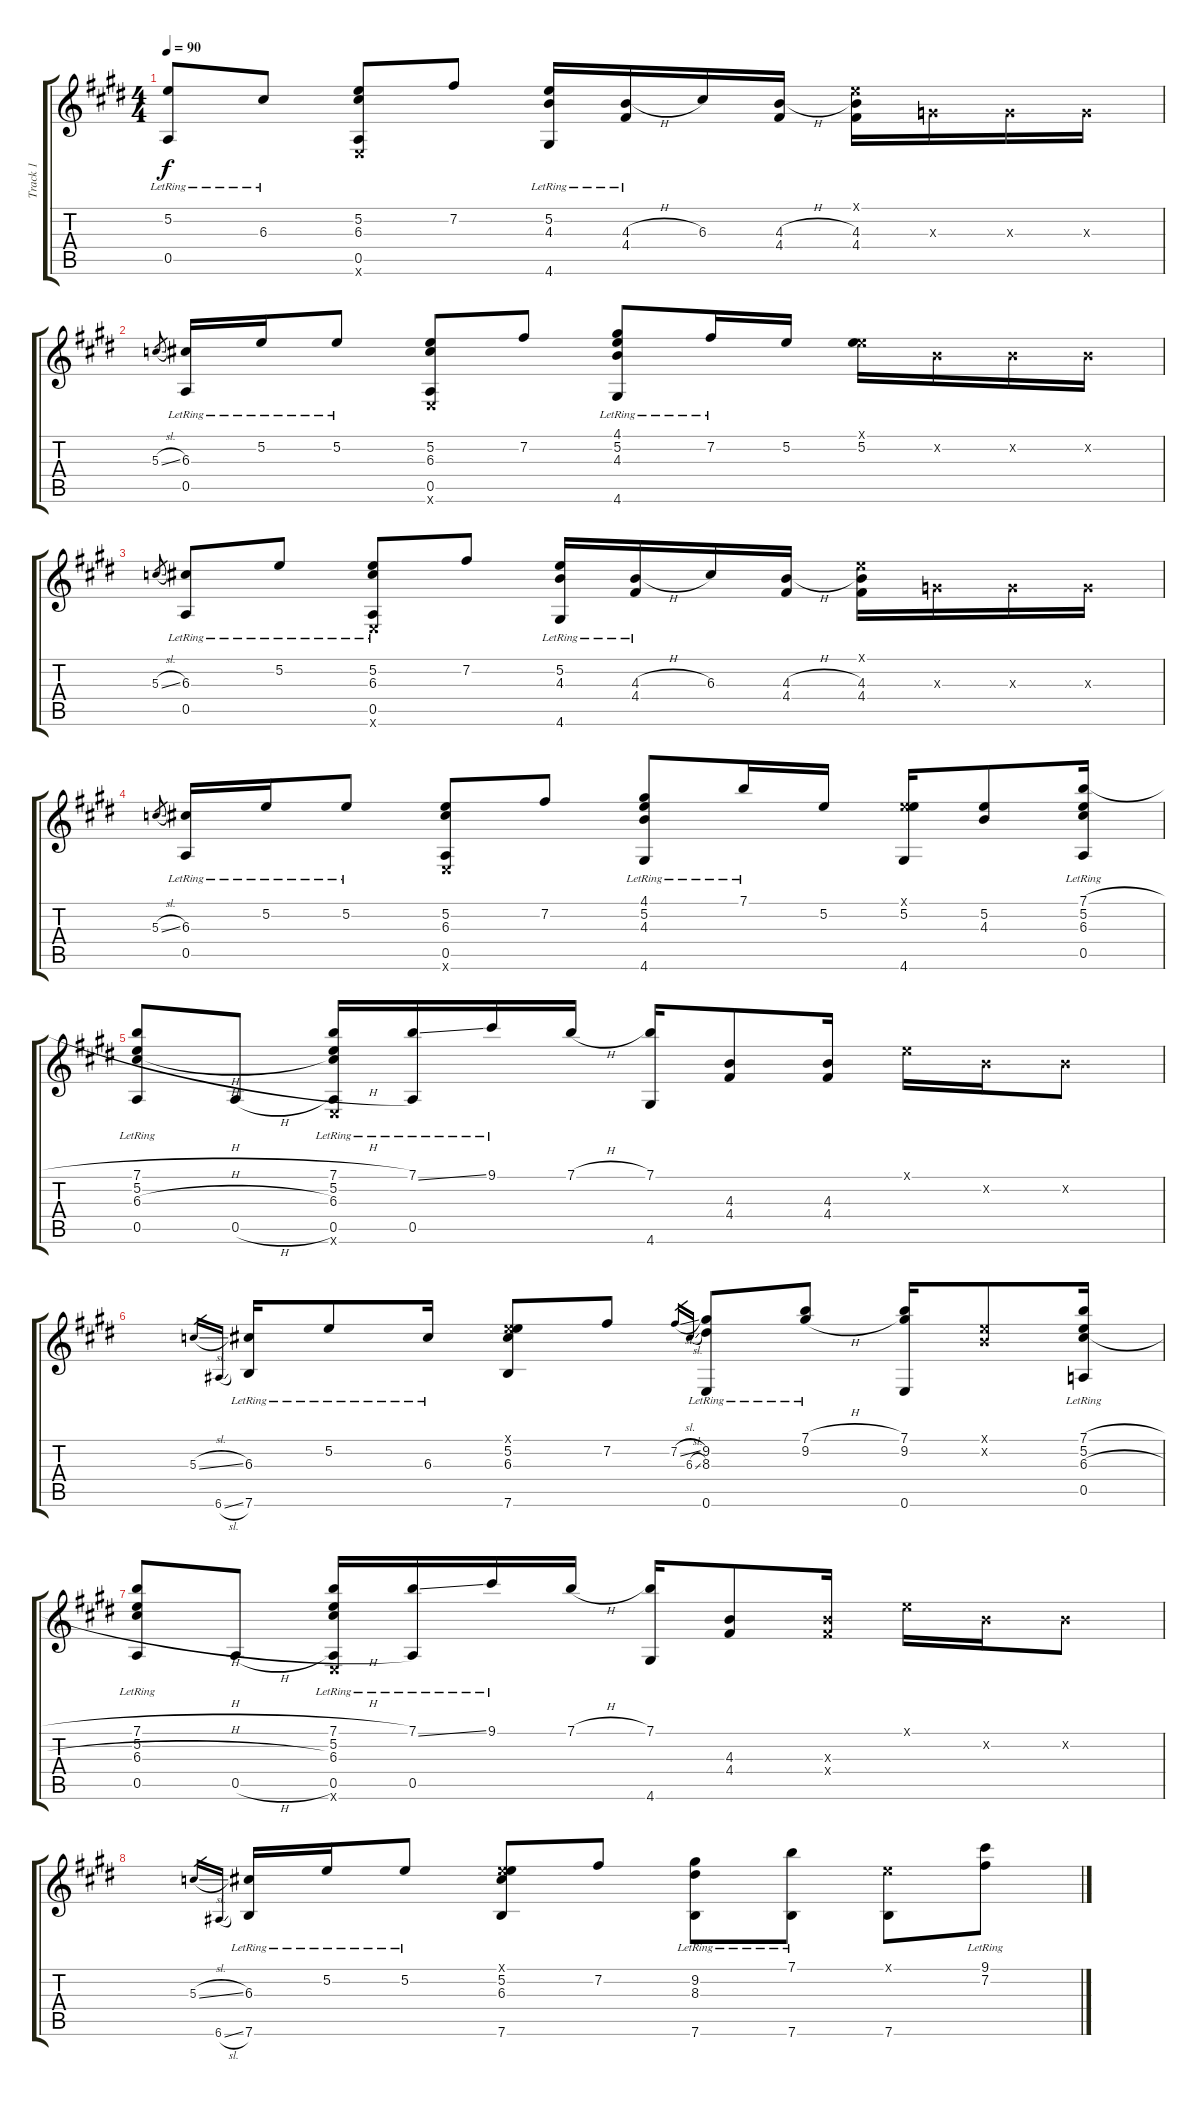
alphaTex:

\track ("Track 1" "Track 1") {instrument acousticguitarsteel}
\staff {score tabs}
\tuning (E4 B3 G3 D3 A2 E2) {hide}
\ts (4 4)
\tempo 90
\clef g2
\ks e
(5.2{lr} 0.5).8{dy f} 6.3{lr}.8 (5.2 6.3 0.5 0.6{x}).8 7.2.8 (5.2{lr} 4.3 4.6).16 (4.3{h lr} 4.4).16 6.3.16 (4.3{h} 4.4).16 (0.1{x} 4.3 4.4).16 0.3{x}.16 0.3{x}.16 0.3{x}.16 |
5.3{sl}.8{gr} (6.3{lr} 0.5).16 5.2{lr}.16 5.2{lr}.8 (5.2 6.3 0.5 0.6{x}).8 7.2.8 (4.1{lr} 5.2 4.3 4.6).8 7.2{lr}.16 5.2.16 (0.1{x} 5.2).16 0.2{x}.16 0.2{x}.16 0.2{x}.16 |
5.3{sl}.8{gr} (6.3{lr} 0.5).8 5.2{lr}.8 (5.2{lr} 6.3 0.5 0.6{x}).8 7.2.8 (5.2{lr} 4.3 4.6).16 (4.3{h lr} 4.4).16 6.3.16 (4.3{h} 4.4).16 (0.1{x} 4.3 4.4).16 0.3{x}.16 0.3{x}.16 0.3{x}.16 |
5.3{sl}.8{gr} (6.3{lr} 0.5).16 5.2{lr}.16 5.2{lr}.8 (5.2 6.3 0.5 0.6{x}).8 7.2.8 (4.1{lr} 5.2 4.3 4.6).8 7.1{lr}.16 5.2.16 (0.1{x} 5.2 4.6).16 (5.2 4.3).8 (7.1{h lr} 5.2 6.3 0.5).16 |
(7.1{h lr} 5.2 6.3{h} 0.5).8 0.5{h}.8 (7.1{h lr} 5.2 6.3 0.5 0.6{x}).16 (7.1{ss lr} 0.5).16 9.1{lr}.16 7.1{h}.16 (7.1 4.6).16 (4.3 4.4).8 (4.3 4.4).16 0.1{x}.16 0.2{x}.16 0.2{x}.8 |
5.3{sl}.16{gr} 6.6{sl}.16{gr} (6.3{lr} 7.6).16 5.2{lr}.8 6.3{lr}.16 (0.1{x} 5.2 6.3 7.6).8 7.2.8 7.2{sl}.16{gr} 6.3{sl}.16{gr} (9.2{lr} 8.3 0.6).8 (7.1{h lr} 9.2{h}).8 (7.1 9.2 0.6).16 (0.1{x} 0.2{x}).8 (7.1{h lr} 5.2 6.3{h} 0.5).16 |
(7.1{h lr} 5.2 6.3{h} 0.5).8 0.5{h}.8 (7.1{h lr} 5.2 6.3 0.5 0.6{x}).16 (7.1{ss lr} 0.5).16 9.1{lr}.16 7.1{h}.16 (7.1 4.6).16 (4.3 4.4).8 (4.3{x} 4.4{x}).16 0.1{x}.16 0.2{x}.16 0.2{x}.8 |
5.3{sl}.16{gr} 6.6{sl}.16{gr} (6.3{lr} 7.6).16 5.2{lr}.16 5.2{lr}.8 (0.1{x} 5.2 6.3 7.6).8 7.2.8 (9.2{lr} 8.3 7.6).8 (7.1{lr} 7.6).8 (0.1{x} 7.6).8 (9.1{ss lr} 7.2{ss}).8
